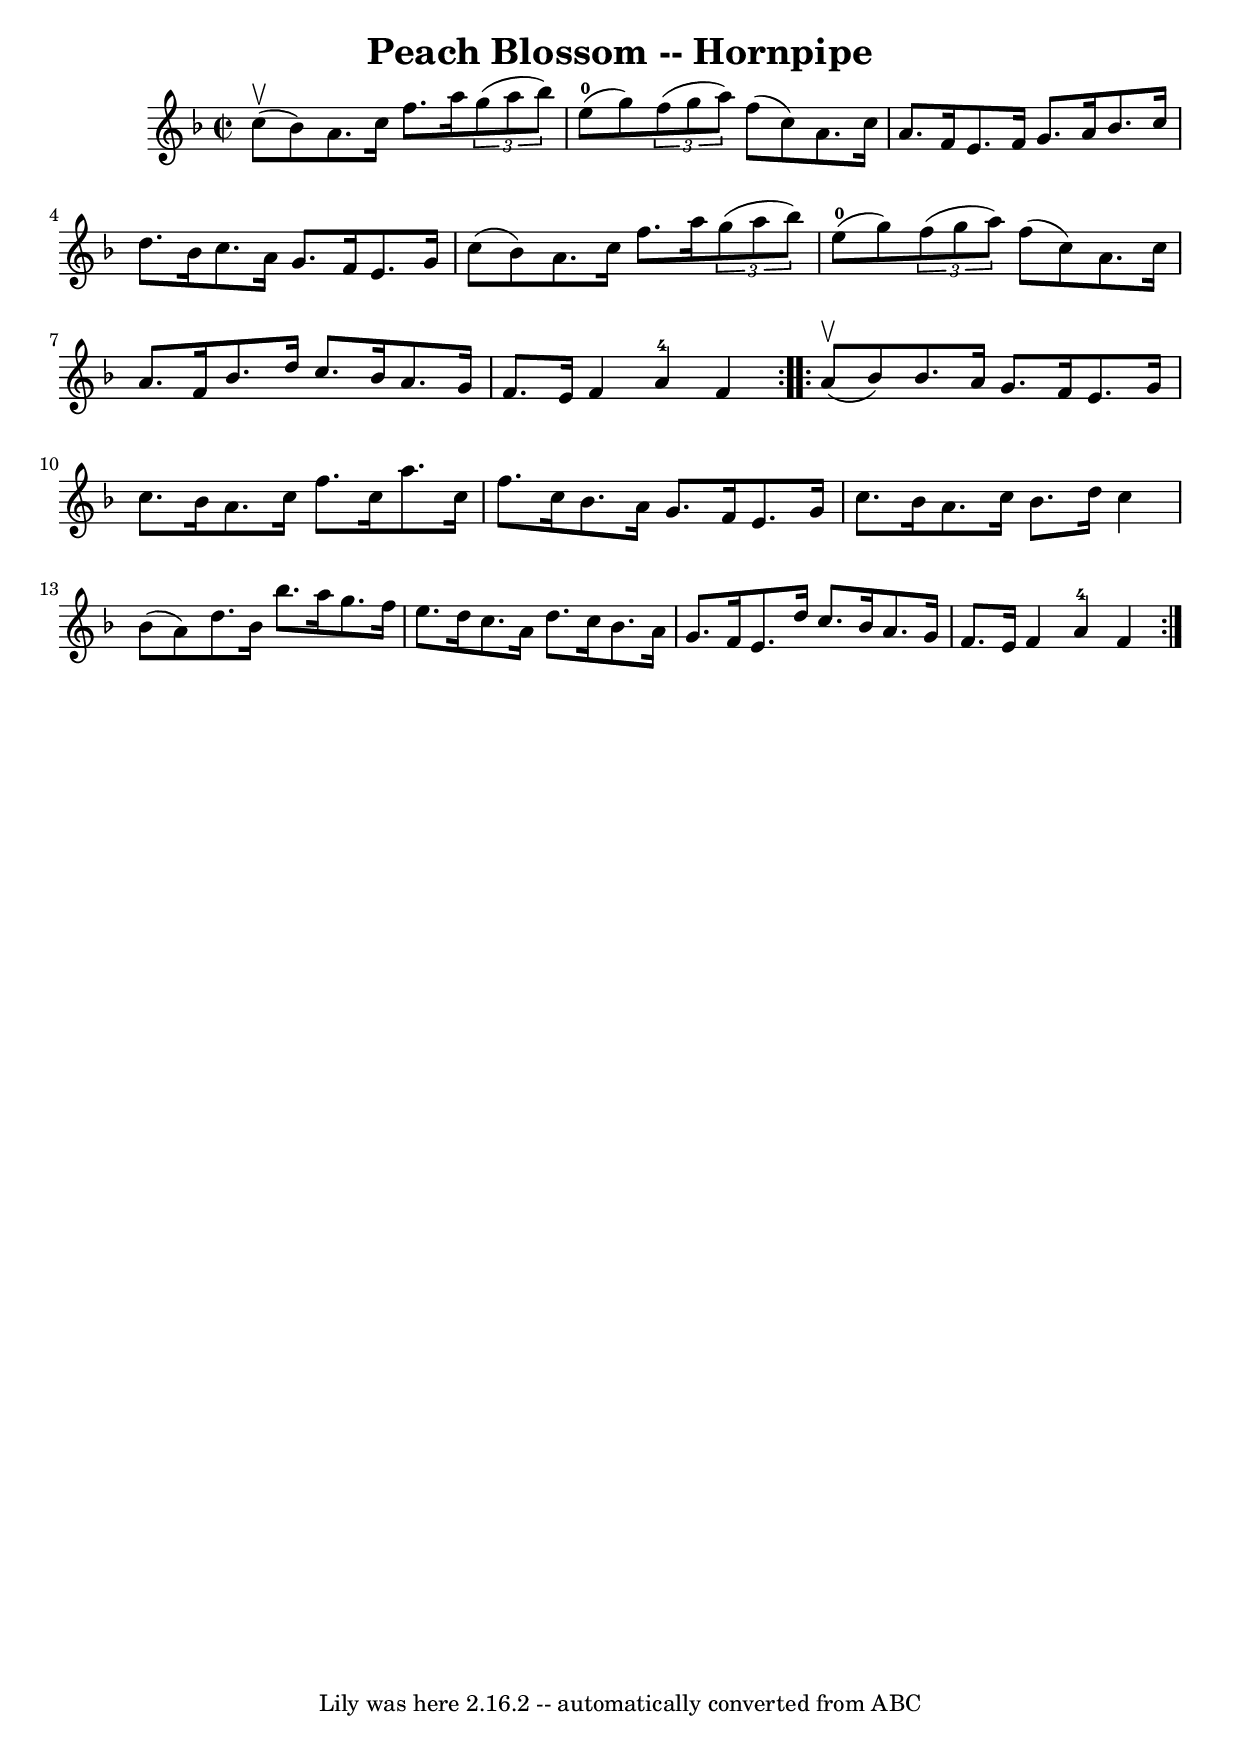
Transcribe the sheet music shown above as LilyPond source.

\version "2.16.2"
\include "Mammoth.ily"
\header {
  %% book = "Cole's 1000 Fiddle Tunes"
  crossRefNumber = "1"
  footnotes = ""
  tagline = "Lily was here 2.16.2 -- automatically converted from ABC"
  title = "Peach Blossom -- Hornpipe"

}
voicedefault =  {



  \repeat volta 2 {

    \override Staff.TimeSignature #'style = #'C
    \time 2/2 
    \key f \major
    c''8 (^\upbow bes'8) |
    a'8. c''16 
    f''8. a''16    \times 2/3 { g''8 (a''8 bes''8) 
			      } e''8-0(g''8) |
    \times 2/3 { f''8 (g''8 a''8) 
	       } f''8 (
    c''8) a'8. c''16 a'8. f'16  |
    e'8. f'16 g'8.   
    a'16 bes'8. c''16 d''8. bes'16  |
    c''8. a'16 g'8.   
    f'16 e'8. g'16 c''8 (bes'8) |
    a'8. c''16 f''8. 
    a''16    \times 2/3 { g''8 (a''8 bes''8) 
			} e''8-0(g''8) |
    \times 2/3 { f''8 (g''8 a''8) 
	       } f''8 (c''8)   
    a'8. c''16 a'8. f'16  |
    bes'8. d''16 c''8. bes'16  
    a'8. g'16 f'8. e'16  |
    f'4 a'4-4 f'4  
  }     

  \repeat volta 2 {
    a'8 (^\upbow bes'8) |
    bes'8. a'16    
    g'8. f'16 e'8. g'16 c''8. bes'16  |
    a'8. c''16    
    f''8. c''16 a''8. c''16 f''8. c''16  |
    bes'8. a'16 
    g'8. f'16 e'8. g'16 c''8. bes'16  |
    a'8. c''16    
    bes'8. d''16 c''4 bes'8 (a'8) |
    d''8. bes'16    
    bes''8. a''16 g''8. f''16 e''8. d''16  |
    c''8. a'16  
    d''8. c''16 bes'8. a'16 g'8. f'16  |
    e'8. d''16  
    c''8. bes'16 a'8. g'16 f'8. e'16  |
    f'4 a'4-4   
    f'4  
  }   

}

\score{
  <<

    \context Staff="default"
    {
      \voicedefault 
      
    }

  >>
  \layout {
    
  }
  \midi {
  }

}
